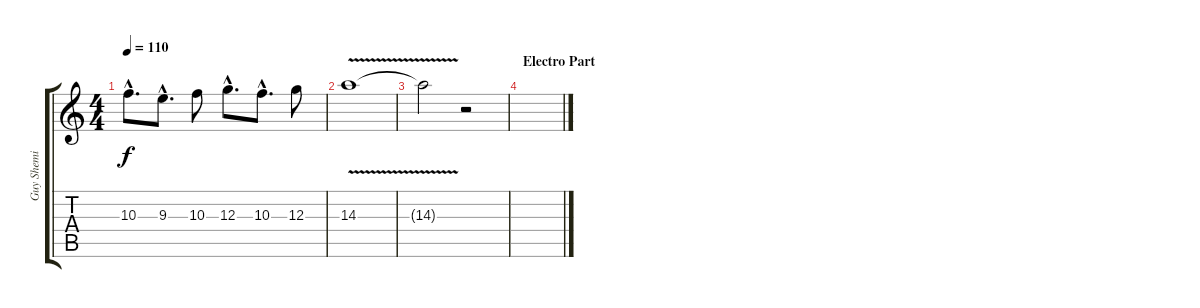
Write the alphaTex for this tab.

\track ("Guy Shemi" "Guy Shemi") {instrument distortionguitar}
\staff {score tabs}
\tuning (E4 B3 G3 D3 A2 E2) {hide}
\ts (4 4)
\tempo 110
\clef g2
\ks c
10.3{hac}.8{d dy f} 9.3{hac}.8{d} 10.3.8 12.3{hac}.8{d} 10.3{hac}.8{d} 12.3.8 |
14.3{v}.1 |
14.3{t}.2 r.2 |
\section ("" "Electro Part")
